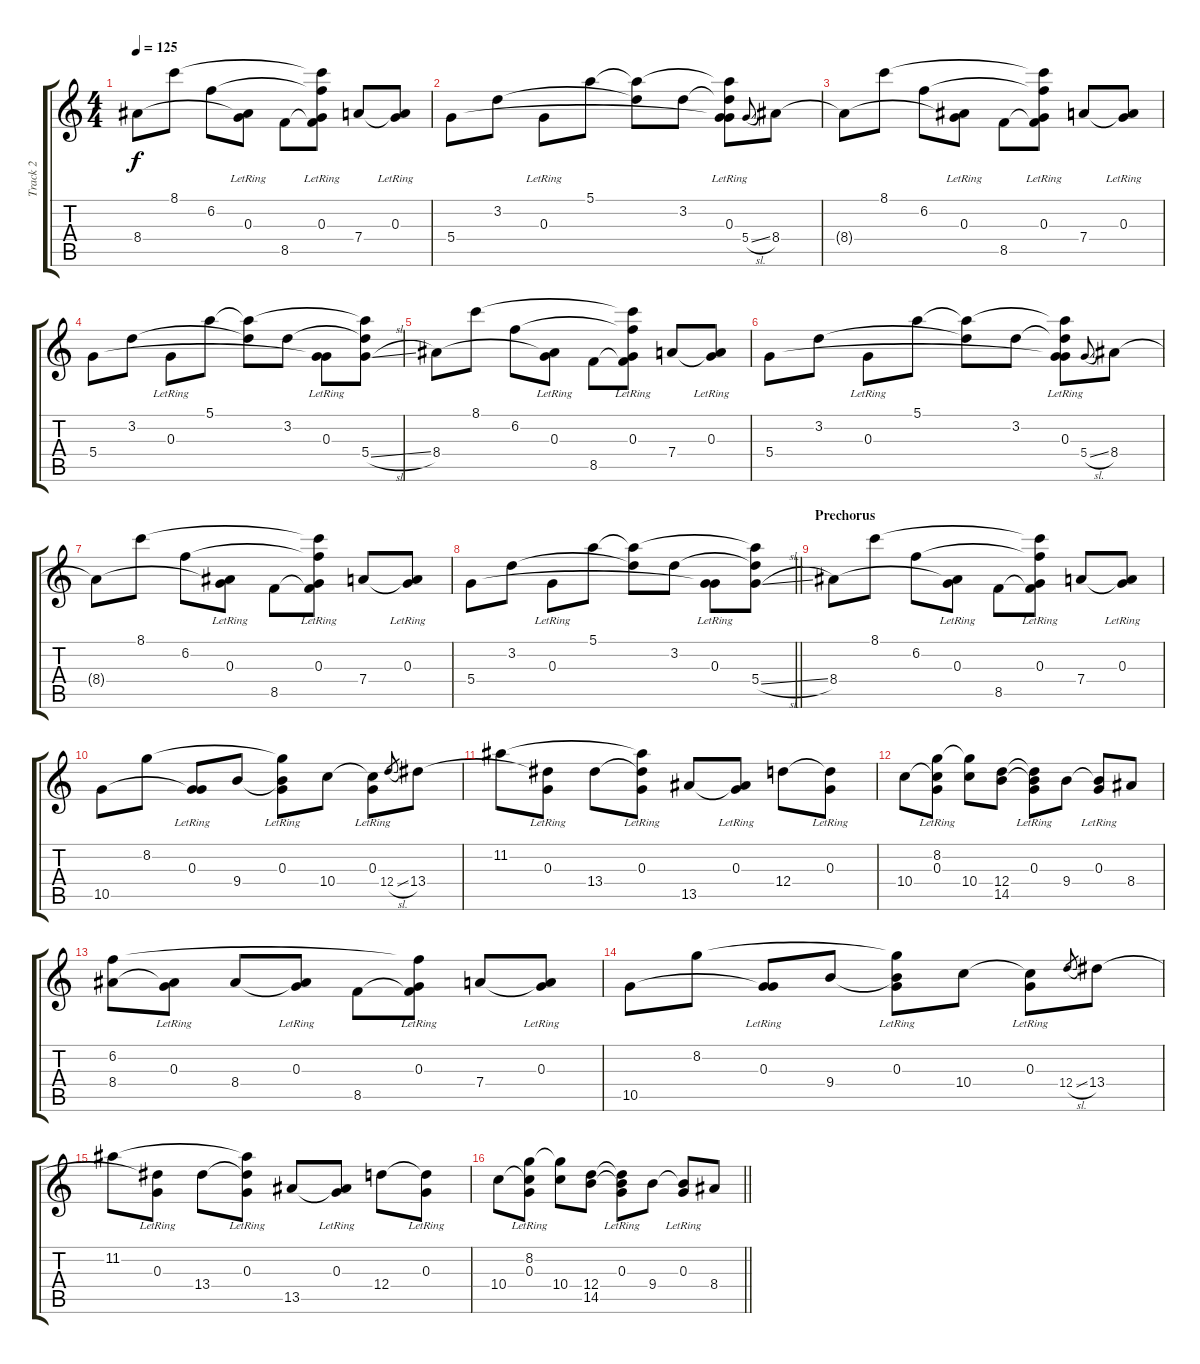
\track ("Track 2" "Track 2") {instrument acousticguitarsteel}
\staff {score tabs}
\tuning (E4 B3 G3 D3 A2 E2) {hide}
\ts (4 4)
\tempo 125
\clef g2
\ks c
8.4.8{dy f} 8.1.8 6.2.8 (0.3{lr} 8.4{t}).8 8.5.8 (8.1{t} 6.2{t} 0.3{lr} 8.5{t}).8 7.4.8 (0.3{lr} 7.4{t}).8 |
5.4.8 3.2.8 0.3{lr}.8 5.1.8 (5.1{t} 3.2{t}).8 3.2.8 (5.1{t} 3.2{t} 0.3{lr} 5.4{t}).8 5.4{sl}.8{gr onbeat} 8.4.8 |
8.4{t}.8 8.1.8 6.2.8 (0.3{lr} 8.4{t}).8 8.5.8 (8.1{t} 6.2{t} 0.3{lr} 8.5{t}).8 7.4.8 (0.3{lr} 7.4{t}).8 |
5.4.8 3.2.8 0.3{lr}.8 5.1.8 (5.1{t} 3.2{t}).8 3.2.8 (0.3{lr} 5.4{t}).8 (5.1{t} 3.2{t} 5.4{sl}).8 |
8.4.8 8.1.8 6.2.8 (0.3{lr} 8.4{t}).8 8.5.8 (8.1{t} 6.2{t} 0.3{lr} 8.5{t}).8 7.4.8 (0.3{lr} 7.4{t}).8 |
5.4.8 3.2.8 0.3{lr}.8 5.1.8 (5.1{t} 3.2{t}).8 3.2.8 (5.1{t} 3.2{t} 0.3{lr} 5.4{t}).8 5.4{sl}.8{gr onbeat} 8.4.8 |
8.4{t}.8 8.1.8 6.2.8 (0.3{lr} 8.4{t}).8 8.5.8 (8.1{t} 6.2{t} 0.3{lr} 8.5{t}).8 7.4.8 (0.3{lr} 7.4{t}).8 |
\barLineRight lightlight
5.4.8 3.2.8 0.3{lr}.8 5.1.8 (5.1{t} 3.2{t}).8 3.2.8 (0.3{lr} 5.4{t}).8 (5.1{t} 3.2{t} 5.4{sl}).8 |
\section ("" "Prechorus")
8.4.8 8.1.8 6.2.8 (0.3{lr} 8.4{t}).8 8.5.8 (8.1{t} 6.2{t} 0.3{lr} 8.5{t}).8 7.4.8 (0.3{lr} 7.4{t}).8 |
10.5.8 8.2.8 (0.3{lr} 10.5{t}).8 9.4.8 (8.2{t} 0.3{lr} 9.4{t}).8 10.4.8 (0.3{lr} 10.4{t}).8 12.4{sl}.8{gr} 13.4.8 |
11.2.8 (0.3{lr} 13.4{t}).8 13.4.8 (11.2{t} 0.3{lr} 13.4{t}).8 13.5.8 (0.3{lr} 13.5{t}).8 12.4.8 (0.3{lr} 12.4{t}).8 |
10.4.8 (8.2 0.3{lr} 10.4{t}).8 (8.2{t} 10.4).8 (12.4 14.5).8 (0.3{lr} 12.4{t} 14.5{t}).8 9.4.8 (0.3{lr} 9.4{t}).8 8.4.8 |
(6.2 8.4).8 (0.3{lr} 8.4{t}).8 8.4.8 (0.3{lr} 8.4{t}).8 8.5.8 (6.2{t} 0.3{lr} 8.5{t}).8 7.4.8 (0.3{lr} 7.4{t}).8 |
10.5.8 8.2.8 (0.3{lr} 10.5{t}).8 9.4.8 (8.2{t} 0.3{lr} 9.4{t}).8 10.4.8 (0.3{lr} 10.4{t}).8 12.4{sl}.8{gr} 13.4.8 |
11.2.8 (0.3{lr} 13.4{t}).8 13.4.8 (11.2{t} 0.3{lr} 13.4{t}).8 13.5.8 (0.3{lr} 13.5{t}).8 12.4.8 (0.3{lr} 12.4{t}).8 |
\barLineRight lightlight
10.4.8 (8.2 0.3{lr} 10.4{t}).8 (8.2{t} 10.4).8 (12.4 14.5).8 (0.3{lr} 12.4{t} 14.5{t}).8 9.4.8 (0.3{lr} 9.4{t}).8 8.4.8
